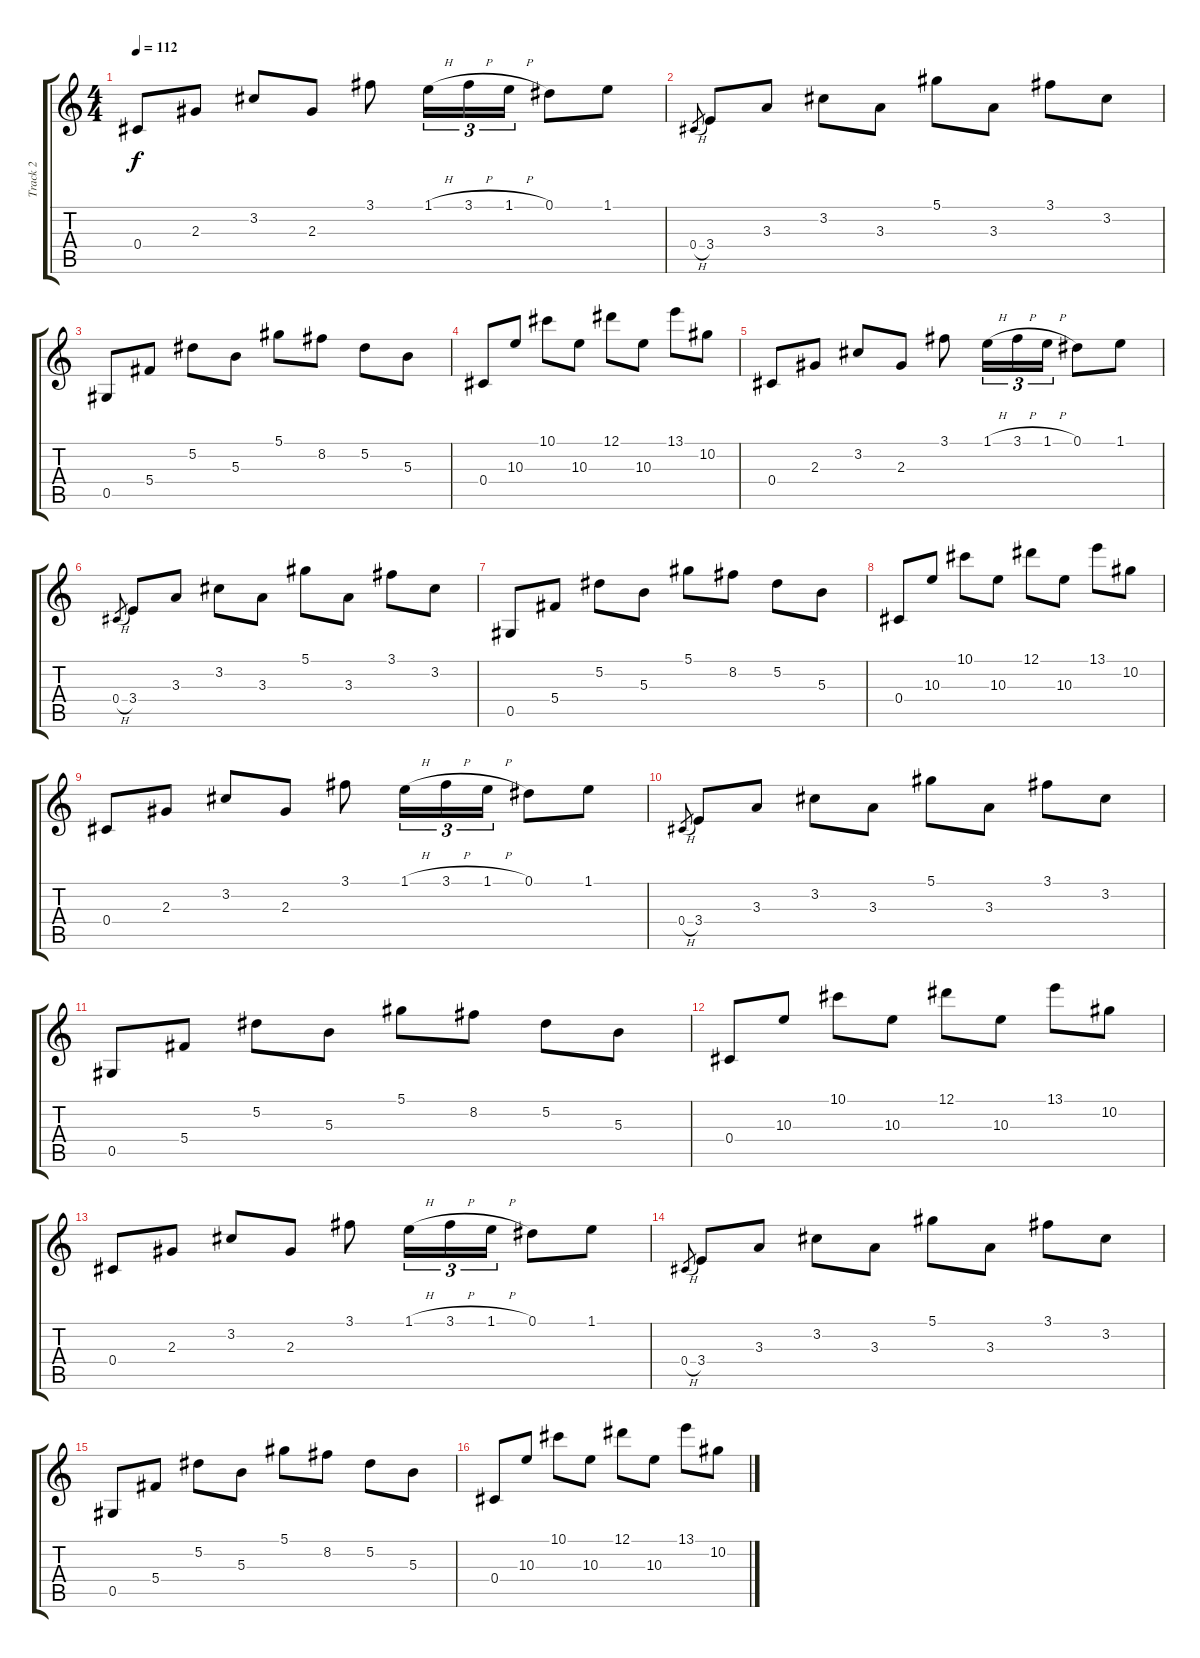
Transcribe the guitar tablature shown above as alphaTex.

\track ("Track 2" "Track 2") {instrument acousticguitarsteel}
\staff {score tabs}
\tuning (Eb4 Bb3 Gb3 Db3 Ab2 Eb2) {hide}
\ts (4 4)
\tempo 112
\clef g2
\ks c
0.4.8{dy f instrument acousticguitarsteel} 2.3.8 3.2.8 2.3.8 3.1.8 1.1{h}.16{tu (3 2)} 3.1{h}.16{tu (3 2)} 1.1{h}.16{tu (3 2)} 0.1.8 1.1.8 |
0.4{h}.8{gr} 3.4.8 3.3.8 3.2.8 3.3.8 5.1.8 3.3.8 3.1.8 3.2.8 |
0.5.8 5.4.8 5.2.8 5.3.8 5.1.8 8.2.8 5.2.8 5.3.8 |
0.4.8 10.3.8 10.1.8 10.3.8 12.1.8 10.3.8 13.1.8 10.2.8 |
0.4.8 2.3.8 3.2.8 2.3.8 3.1.8 1.1{h}.16{tu (3 2)} 3.1{h}.16{tu (3 2)} 1.1{h}.16{tu (3 2)} 0.1.8 1.1.8 |
0.4{h}.8{gr} 3.4.8 3.3.8 3.2.8 3.3.8 5.1.8 3.3.8 3.1.8 3.2.8 |
0.5.8 5.4.8 5.2.8 5.3.8 5.1.8 8.2.8 5.2.8 5.3.8 |
0.4.8 10.3.8 10.1.8 10.3.8 12.1.8 10.3.8 13.1.8 10.2.8 |
0.4.8 2.3.8 3.2.8 2.3.8 3.1.8 1.1{h}.16{tu (3 2)} 3.1{h}.16{tu (3 2)} 1.1{h}.16{tu (3 2)} 0.1.8 1.1.8 |
0.4{h}.8{gr} 3.4.8 3.3.8 3.2.8 3.3.8 5.1.8 3.3.8 3.1.8 3.2.8 |
0.5.8 5.4.8 5.2.8 5.3.8 5.1.8 8.2.8 5.2.8 5.3.8 |
0.4.8 10.3.8 10.1.8 10.3.8 12.1.8 10.3.8 13.1.8 10.2.8 |
0.4.8 2.3.8 3.2.8 2.3.8 3.1.8 1.1{h}.16{tu (3 2)} 3.1{h}.16{tu (3 2)} 1.1{h}.16{tu (3 2)} 0.1.8 1.1.8 |
0.4{h}.8{gr} 3.4.8 3.3.8 3.2.8 3.3.8 5.1.8 3.3.8 3.1.8 3.2.8 |
0.5.8 5.4.8 5.2.8 5.3.8 5.1.8 8.2.8 5.2.8 5.3.8 |
0.4.8 10.3.8 10.1.8 10.3.8 12.1.8 10.3.8 13.1.8 10.2.8
